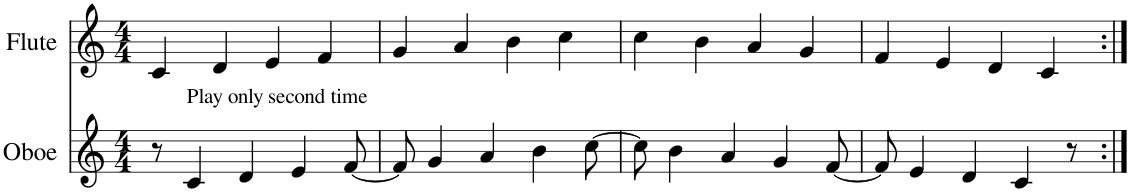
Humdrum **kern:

**kern	**kern
*part2	*part1
*staff2	*staff1
*I"Oboe	*I"Flute
*I'Ob.	*I'Fl.
*clefG2	*clefG2
*k[]	*k[]
*M4/4	*M4/4
=1	=1
8r	4c/
!LO:TX:a:t=Play only second time	!
4c/	.
.	4d/
4d/	.
.	4e/
4e/	.
.	4f/
[8f/	.
=2	=2
8f/]	4g/
4g/	.
.	4a/
4a/	.
.	4b\
4b\	.
.	4cc\
[8cc\	.
=3	=3
8cc\]	4cc\
4b\	.
.	4b\
4a/	.
.	4a/
4g/	.
.	4g/
[8f/	.
=4	=4
8f/]	4f/
4e/	.
.	4e/
4d/	.
.	4d/
4c/	.
.	4c/
8r	.
=:|!	=:|!
*-	*-
